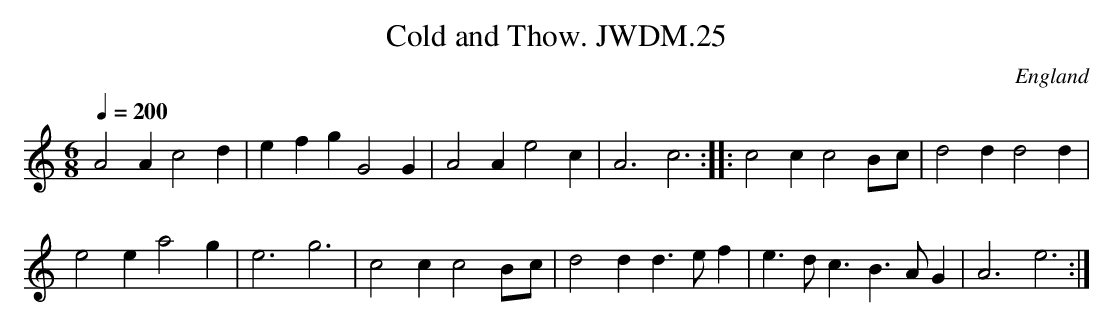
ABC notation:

X:1
T:Cold and Thow. JWDM.25
M:6/8
L:1/4
Q:200
O:England
K:C
A2A c2d|e-fg G2G|A2A e2c|A3c3:|:c2c c2B/-c/|d2d d2d |!e2e a2g|e3g3|c2
c c2B/-c/|d2d d>ef|e>dc3/2 B>AG|A3e3:|]
